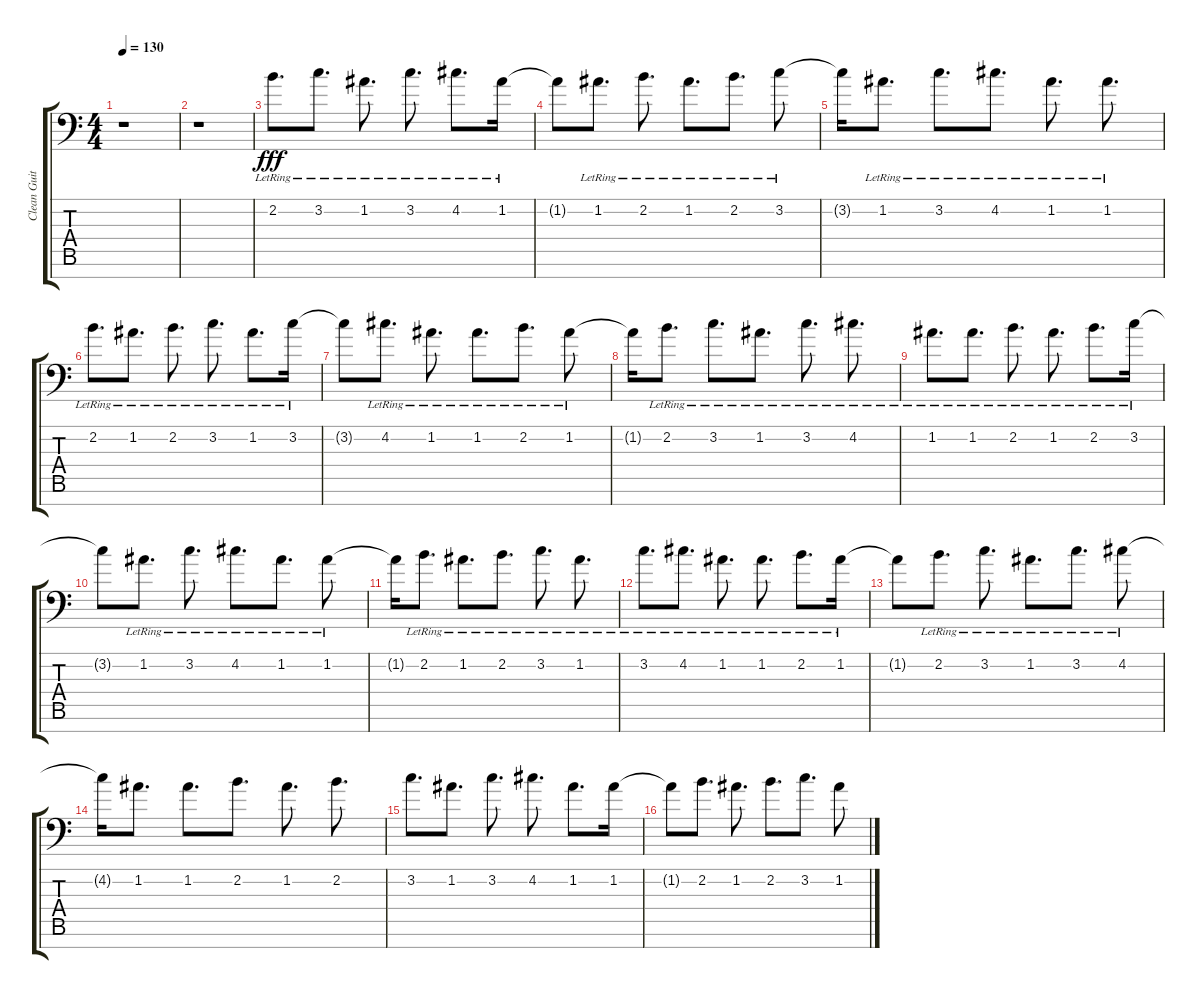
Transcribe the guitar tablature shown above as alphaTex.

\track ("Clean Guitar" "Clean Guit") {instrument electricguitarclean}
\staff {score tabs}
\tuning (D4 A3 F3 C3 G2 D2 A1) {hide}
\ts (4 4)
\tempo 130
\clef f4
\ks c
r.1{dy fff} |
r.1 |
2.2{lr}.8{d} 3.2{lr}.8{d} 1.2{lr}.8{d} 3.2{lr}.8{d} 4.2{lr}.8{d} 1.2{lr}.16 |
1.2{t}.8 1.2{lr}.8{d} 2.2{lr}.8{d} 1.2{lr}.8{d} 2.2{lr}.8{d} 3.2{lr}.8 |
3.2{t}.16 1.2{lr}.8{d} 3.2{lr}.8{d} 4.2{lr}.8{d} 1.2{lr}.8{d} 1.2{lr}.8{d} |
2.2{lr}.8{d} 1.2{lr}.8{d} 2.2{lr}.8{d} 3.2{lr}.8{d} 1.2{lr}.8{d} 3.2{lr}.16 |
3.2{t}.8 4.2{lr}.8{d} 1.2{lr}.8{d} 1.2{lr}.8{d} 2.2{lr}.8{d} 1.2{lr}.8 |
1.2{t}.16 2.2{lr}.8{d} 3.2{lr}.8{d} 1.2{lr}.8{d} 3.2{lr}.8{d} 4.2{lr}.8{d} |
1.2{lr}.8{d} 1.2{lr}.8{d} 2.2{lr}.8{d} 1.2{lr}.8{d} 2.2{lr}.8{d} 3.2{lr}.16 |
3.2{t}.8 1.2{lr}.8{d} 3.2{lr}.8{d} 4.2{lr}.8{d} 1.2{lr}.8{d} 1.2{lr}.8 |
1.2{t}.16 2.2{lr}.8{d} 1.2{lr}.8{d} 2.2{lr}.8{d} 3.2{lr}.8{d} 1.2{lr}.8{d} |
3.2{lr}.8{d} 4.2{lr}.8{d} 1.2{lr}.8{d} 1.2{lr}.8{d} 2.2{lr}.8{d} 1.2{lr}.16 |
1.2{t}.8 2.2{lr}.8{d} 3.2{lr}.8{d} 1.2{lr}.8{d} 3.2{lr}.8{d} 4.2{lr}.8 |
4.2{t}.16 1.2.8{d} 1.2.8{d} 2.2.8{d} 1.2.8{d} 2.2.8{d} |
3.2.8{d} 1.2.8{d} 3.2.8{d} 4.2.8{d} 1.2.8{d} 1.2.16 |
1.2{t}.8 2.2.8{d} 1.2.8{d} 2.2.8{d} 3.2.8{d} 1.2.8
